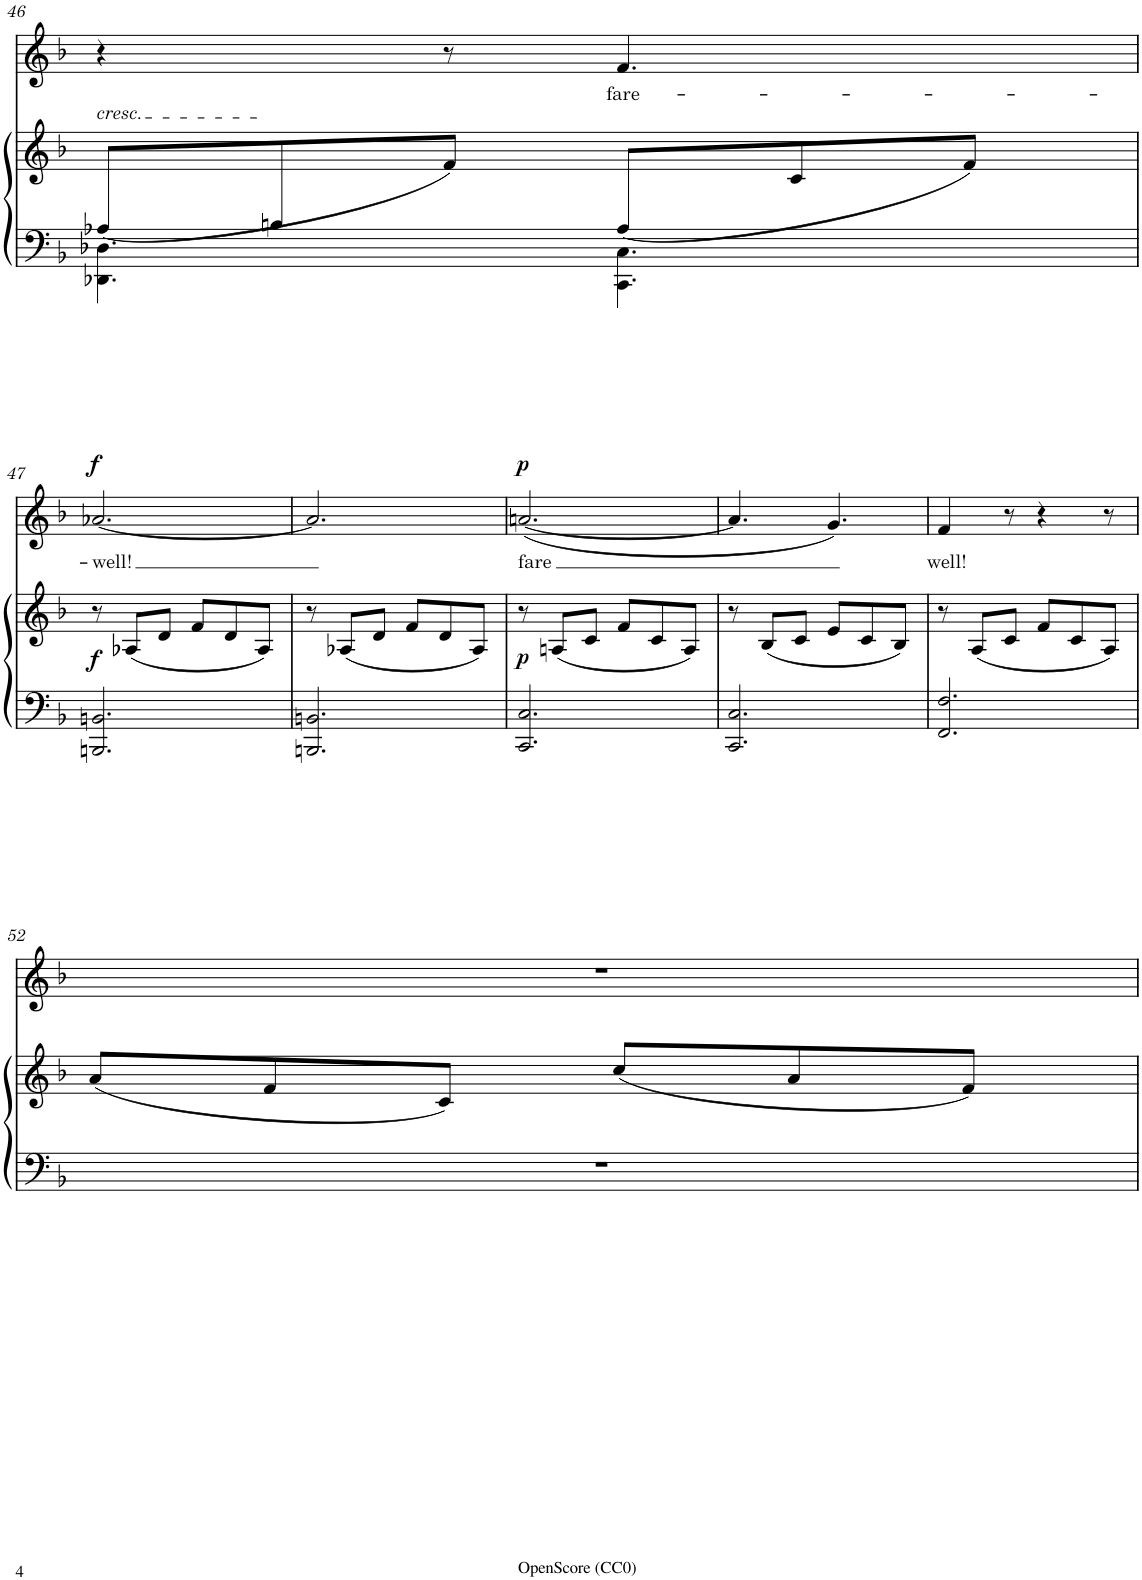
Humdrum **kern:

**kern	**kern	**dynam	**kern	**text	**dynam
*part2	*part2	*part2	*part1	*part1	*part1
*staff3	*staff2	*staff2/3	*staff1	*staff1	*staff1
*I"Piano	*	*	*I"Voice	*	*
*I'Pno	*	*	*	*	*
!!LO:PB:g=z
*clefF4	*clefG2	*	*clefG2	*	*
*k[b-]	*k[b-]	*	*k[b-]	*	*
*M6/8	*M6/8	*	*M6/8	*	*
=46	=46	=46	=46	=46	=46
*^	*	*	*	*	*
!	!	!LO:TX:a:i:t=cresc.	!	!	!	!
(<8A-X/L	4.DD-X\ 4.D-X\	4ryy	.	4r	.	.
8Bn/	.	.	.	.	.	.
8ryy	.	8f/J)	.	8r	.	.
!	!	!	!	!	!LO:LY:b	!
(<8A-/L	4.CC\ 4.C\	8ryy	.	4.f/	fare-	.
4ryy	.	8c/	.	.	.	.
.	.	8f/J)	.	.	.	.
*v	*v	*	*	*	*	*
!!LO:LB:g=z
=47	=47	=47	=47	=47	=47
!	!	!LO:DY:b	!	!LO:LY:b	!LO:DY:a
2.BBBn/ 2.BBn/	8r	f	[2.a-X/	-well!	f
.	(8A-X/L	.	.	.	.
.	8d/J	.	.	.	.
.	8f/L	.	.	.	.
.	8d/	.	.	.	.
.	8A-/J)	.	.	.	.
=48	=48	=48	=48	=48	=48
2.BBBn/ 2.BBn/	8r	.	2.a-/]	.	.
.	(8A-X/L	.	.	.	.
.	8d/J	.	.	.	.
.	8f/L	.	.	.	.
.	8d/	.	.	.	.
.	8A-/J)	.	.	.	.
=49	=49	=49	=49	=49	=49
!	!	!LO:DY:b	!	!LO:LY:b	!LO:DY:a
2.CC/ 2.C/	8r	p	([2.an/	-fare	p
.	(8An/L	.	.	.	.
.	8c/J	.	.	.	.
.	8f/L	.	.	.	.
.	8c/	.	.	.	.
.	8A/J)	.	.	.	.
=50	=50	=50	=50	=50	=50
2.CC/ 2.C/	8r	.	4.a/]	.	.
.	(8B-/L	.	.	.	.
.	8c/J	.	.	.	.
.	8e/L	.	4.g/)	.	.
.	8c/	.	.	.	.
.	8B-/J)	.	.	.	.
=51	=51	=51	=51	=51	=51
!	!	!	!	!LO:LY:b	!
2.FF/ 2.F/	8r	.	4f/	well!	.
.	(8A/L	.	.	.	.
.	8c/J	.	8r	.	.
.	8f/L	.	4r	.	.
.	8c/	.	.	.	.
.	8A/J)	.	8r	.	.
!!LO:LB:g=z
=52	=52	=52	=52	=52	=52
2.r	(8a/L	.	2.r	.	.
.	8f/	.	.	.	.
.	8c/J)	.	.	.	.
.	(8cc/L	.	.	.	.
.	8a/	.	.	.	.
.	8f/J)	.	.	.	.
=	=	=	=	=	=
*-	*-	*-	*-	*-	*-
